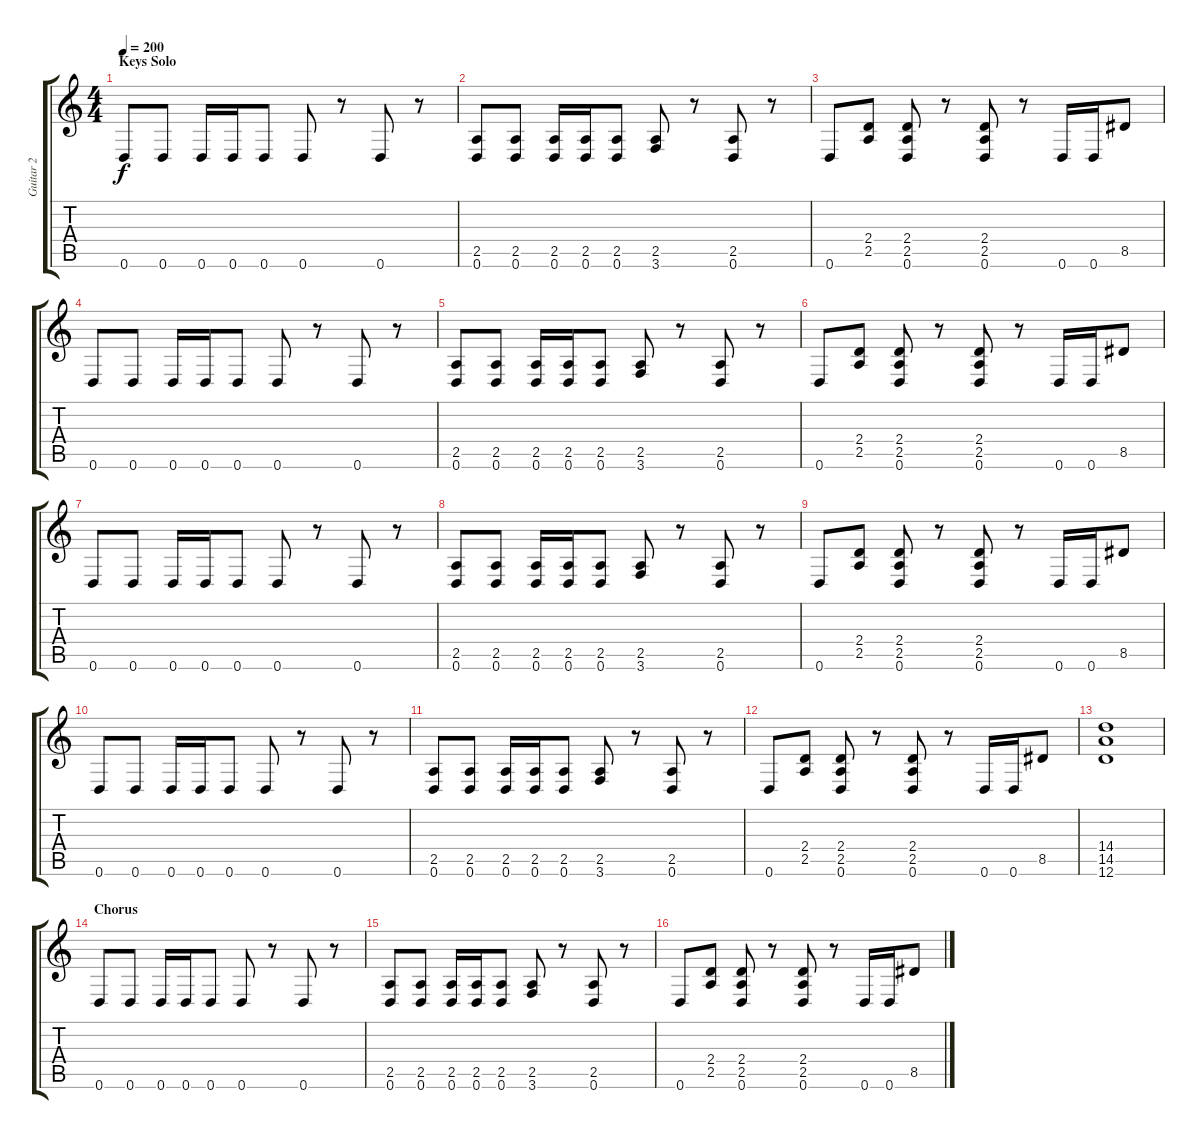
\track ("Guitar 2" "Guitar 2") {instrument distortionguitar}
\staff {score tabs}
\tuning (D4 A3 F3 C3 G2 D2) {hide}
\ts (4 4)
\section ("" "Keys Solo")
\tempo 200
\clef g2
\ks c
0.6.8{dy f volume 13} 0.6.8 0.6.16 0.6.16 0.6.8 0.6.8 r.8 0.6.8 r.8 |
(2.5 0.6).8 (2.5 0.6).8 (2.5 0.6).16 (2.5 0.6).16 (2.5 0.6).8 (2.5 3.6).8 r.8 (2.5 0.6).8 r.8 |
0.6.8 (2.4 2.5).8 (2.4 2.5 0.6).8 r.8 (2.4 2.5 0.6).8 r.8 0.6.16 0.6.16 8.5.8 |
0.6.8 0.6.8 0.6.16 0.6.16 0.6.8 0.6.8 r.8 0.6.8 r.8 |
(2.5 0.6).8 (2.5 0.6).8 (2.5 0.6).16 (2.5 0.6).16 (2.5 0.6).8 (2.5 3.6).8 r.8 (2.5 0.6).8 r.8 |
0.6.8 (2.4 2.5).8 (2.4 2.5 0.6).8 r.8 (2.4 2.5 0.6).8 r.8 0.6.16 0.6.16 8.5.8 |
0.6.8 0.6.8 0.6.16 0.6.16 0.6.8 0.6.8 r.8 0.6.8 r.8 |
(2.5 0.6).8 (2.5 0.6).8 (2.5 0.6).16 (2.5 0.6).16 (2.5 0.6).8 (2.5 3.6).8 r.8 (2.5 0.6).8 r.8 |
0.6.8 (2.4 2.5).8 (2.4 2.5 0.6).8 r.8 (2.4 2.5 0.6).8 r.8 0.6.16 0.6.16 8.5.8 |
0.6.8 0.6.8 0.6.16 0.6.16 0.6.8 0.6.8 r.8 0.6.8 r.8 |
(2.5 0.6).8 (2.5 0.6).8 (2.5 0.6).16 (2.5 0.6).16 (2.5 0.6).8 (2.5 3.6).8 r.8 (2.5 0.6).8 r.8 |
0.6.8 (2.4 2.5).8 (2.4 2.5 0.6).8 r.8 (2.4 2.5 0.6).8 r.8 0.6.16 0.6.16 8.5.8 |
(14.4 14.5 12.6).1 |
\section ("" "Chorus")
0.6.8 0.6.8 0.6.16 0.6.16 0.6.8 0.6.8 r.8 0.6.8 r.8 |
(2.5 0.6).8 (2.5 0.6).8 (2.5 0.6).16 (2.5 0.6).16 (2.5 0.6).8 (2.5 3.6).8 r.8 (2.5 0.6).8 r.8 |
0.6.8 (2.4 2.5).8 (2.4 2.5 0.6).8 r.8 (2.4 2.5 0.6).8 r.8 0.6.16 0.6.16 8.5.8
